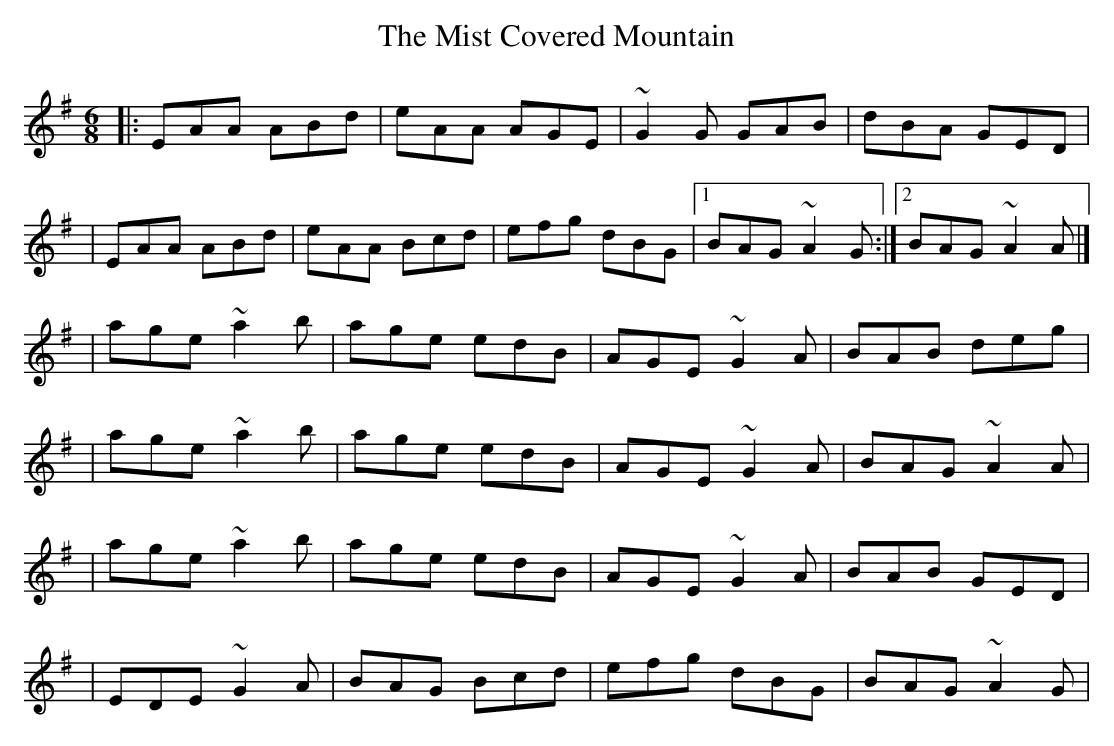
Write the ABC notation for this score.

X:1
T:The Mist Covered Mountain
M:6/8
L:1/8
K:Ador
|:EAA ABd|eAA AGE|~G2G GAB|dBA GED|
|EAA ABd|eAA Bcd|efg dBG|1 BAG ~A2G:|2 BAG ~A2A|]
|age ~a2b|age edB|AGE ~G2A|BAB deg|
|age ~a2b|age edB|AGE ~G2A|BAG ~A2A|
|age ~a2b|age edB|AGE ~G2A|BAB GED|
|EDE ~G2A|BAG Bcd|efg dBG|BAG ~A2G|
